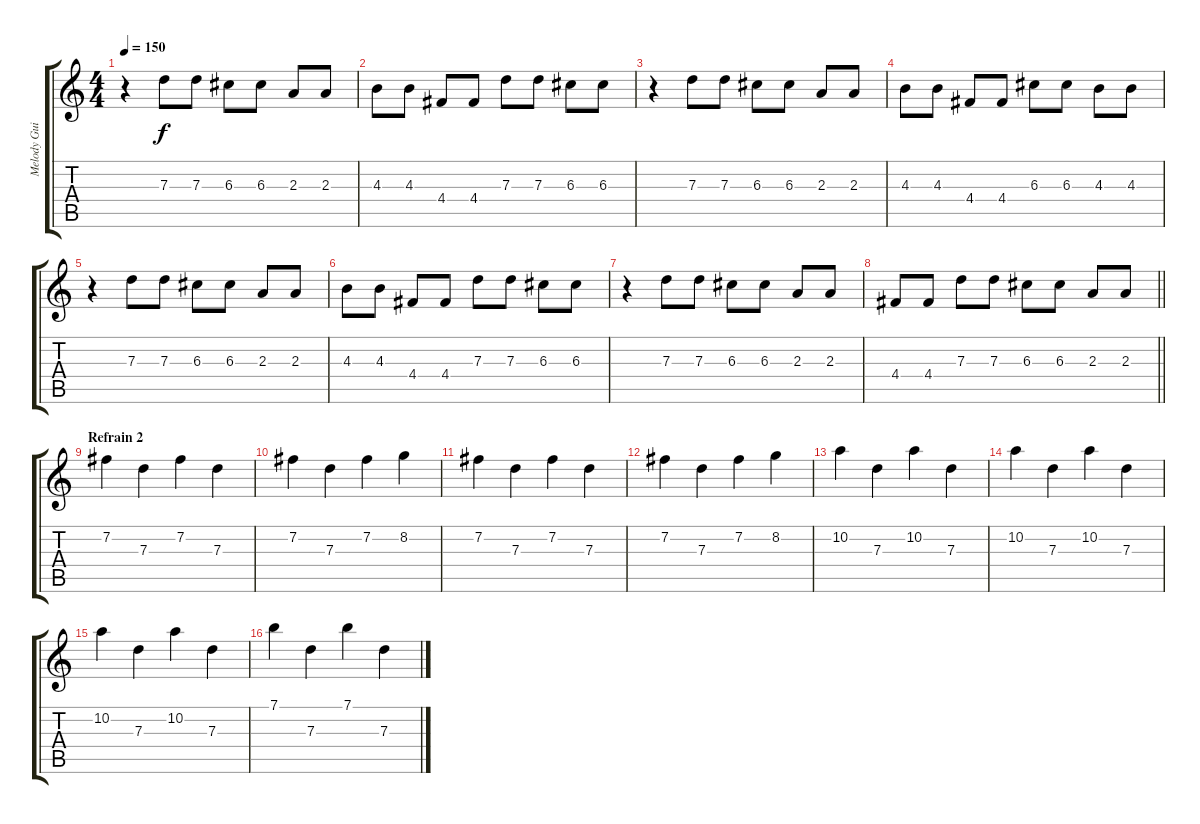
\track ("Melody Guitar" "Melody Gui") {instrument overdrivenguitar}
\staff {score tabs}
\tuning (E4 B3 G3 D3 A2 E2) {hide}
\ts (4 4)
\tempo 150
\clef g2
\ks c
r.4{dy f} 7.3.8 7.3.8 6.3.8 6.3.8 2.3.8 2.3.8 |
4.3.8 4.3.8 4.4.8 4.4.8 7.3.8 7.3.8 6.3.8 6.3.8 |
r.4 7.3.8 7.3.8 6.3.8 6.3.8 2.3.8 2.3.8 |
4.3.8 4.3.8 4.4.8 4.4.8 6.3.8 6.3.8 4.3.8 4.3.8 |
r.4 7.3.8 7.3.8 6.3.8 6.3.8 2.3.8 2.3.8 |
4.3.8 4.3.8 4.4.8 4.4.8 7.3.8 7.3.8 6.3.8 6.3.8 |
r.4 7.3.8 7.3.8 6.3.8 6.3.8 2.3.8 2.3.8 |
\barLineRight lightlight
4.4.8 4.4.8 7.3.8 7.3.8 6.3.8 6.3.8 2.3.8 2.3.8 |
\section ("" "Refrain 2")
7.2.4 7.3.4 7.2.4 7.3.4 |
7.2.4 7.3.4 7.2.4 8.2.4 |
7.2.4 7.3.4 7.2.4 7.3.4 |
7.2.4 7.3.4 7.2.4 8.2.4 |
10.2.4 7.3.4 10.2.4 7.3.4 |
10.2.4 7.3.4 10.2.4 7.3.4 |
10.2.4 7.3.4 10.2.4 7.3.4 |
7.1.4 7.3.4 7.1.4 7.3.4
